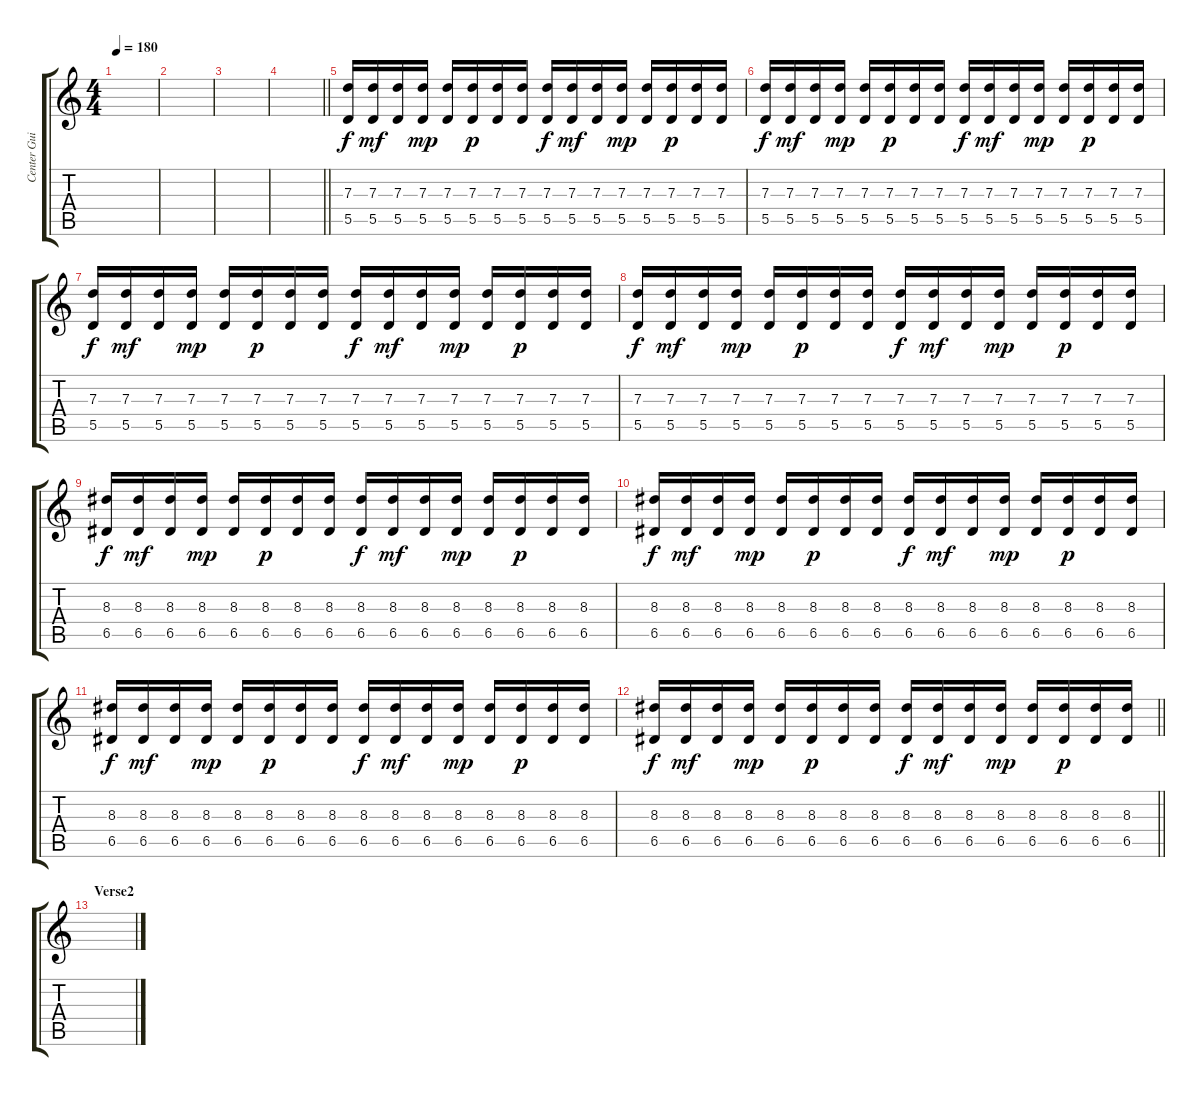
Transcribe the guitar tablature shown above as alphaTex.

\track ("Center Guitar+Solo" "Center Gui") {instrument distortionguitar}
\staff {score tabs}
\tuning (E4 B3 G3 D3 A2 D2) {hide}
\ts (4 4)
\tempo 180
\clef g2
\ks c
|
|
|
\barLineRight lightlight
|
\section ("" "")
(7.3 5.5).16 (7.3 5.5).16{dy mf} (7.3 5.5).16 (7.3 5.5).16{dy mp} (7.3 5.5).16 (7.3 5.5).16{dy p} (7.3 5.5).16 (7.3 5.5).16 (7.3 5.5).16{dy f} (7.3 5.5).16{dy mf} (7.3 5.5).16 (7.3 5.5).16{dy mp} (7.3 5.5).16 (7.3 5.5).16{dy p} (7.3 5.5).16 (7.3 5.5).16 |
(7.3 5.5).16{dy f} (7.3 5.5).16{dy mf} (7.3 5.5).16 (7.3 5.5).16{dy mp} (7.3 5.5).16 (7.3 5.5).16{dy p} (7.3 5.5).16 (7.3 5.5).16 (7.3 5.5).16{dy f} (7.3 5.5).16{dy mf} (7.3 5.5).16 (7.3 5.5).16{dy mp} (7.3 5.5).16 (7.3 5.5).16{dy p} (7.3 5.5).16 (7.3 5.5).16 |
(7.3 5.5).16{dy f} (7.3 5.5).16{dy mf} (7.3 5.5).16 (7.3 5.5).16{dy mp} (7.3 5.5).16 (7.3 5.5).16{dy p} (7.3 5.5).16 (7.3 5.5).16 (7.3 5.5).16{dy f} (7.3 5.5).16{dy mf} (7.3 5.5).16 (7.3 5.5).16{dy mp} (7.3 5.5).16 (7.3 5.5).16{dy p} (7.3 5.5).16 (7.3 5.5).16 |
(7.3 5.5).16{dy f} (7.3 5.5).16{dy mf} (7.3 5.5).16 (7.3 5.5).16{dy mp} (7.3 5.5).16 (7.3 5.5).16{dy p} (7.3 5.5).16 (7.3 5.5).16 (7.3 5.5).16{dy f} (7.3 5.5).16{dy mf} (7.3 5.5).16 (7.3 5.5).16{dy mp} (7.3 5.5).16 (7.3 5.5).16{dy p} (7.3 5.5).16 (7.3 5.5).16 |
(8.3 6.5).16{dy f} (8.3 6.5).16{dy mf} (8.3 6.5).16 (8.3 6.5).16{dy mp} (8.3 6.5).16 (8.3 6.5).16{dy p} (8.3 6.5).16 (8.3 6.5).16 (8.3 6.5).16{dy f} (8.3 6.5).16{dy mf} (8.3 6.5).16 (8.3 6.5).16{dy mp} (8.3 6.5).16 (8.3 6.5).16{dy p} (8.3 6.5).16 (8.3 6.5).16 |
(8.3 6.5).16{dy f} (8.3 6.5).16{dy mf} (8.3 6.5).16 (8.3 6.5).16{dy mp} (8.3 6.5).16 (8.3 6.5).16{dy p} (8.3 6.5).16 (8.3 6.5).16 (8.3 6.5).16{dy f} (8.3 6.5).16{dy mf} (8.3 6.5).16 (8.3 6.5).16{dy mp} (8.3 6.5).16 (8.3 6.5).16{dy p} (8.3 6.5).16 (8.3 6.5).16 |
(8.3 6.5).16{dy f} (8.3 6.5).16{dy mf} (8.3 6.5).16 (8.3 6.5).16{dy mp} (8.3 6.5).16 (8.3 6.5).16{dy p} (8.3 6.5).16 (8.3 6.5).16 (8.3 6.5).16{dy f} (8.3 6.5).16{dy mf} (8.3 6.5).16 (8.3 6.5).16{dy mp} (8.3 6.5).16 (8.3 6.5).16{dy p} (8.3 6.5).16 (8.3 6.5).16 |
\barLineRight lightlight
(8.3 6.5).16{dy f} (8.3 6.5).16{dy mf} (8.3 6.5).16 (8.3 6.5).16{dy mp} (8.3 6.5).16 (8.3 6.5).16{dy p} (8.3 6.5).16 (8.3 6.5).16 (8.3 6.5).16{dy f} (8.3 6.5).16{dy mf} (8.3 6.5).16 (8.3 6.5).16{dy mp} (8.3 6.5).16 (8.3 6.5).16{dy p} (8.3 6.5).16 (8.3 6.5).16 |
\section ("" "Verse2")
